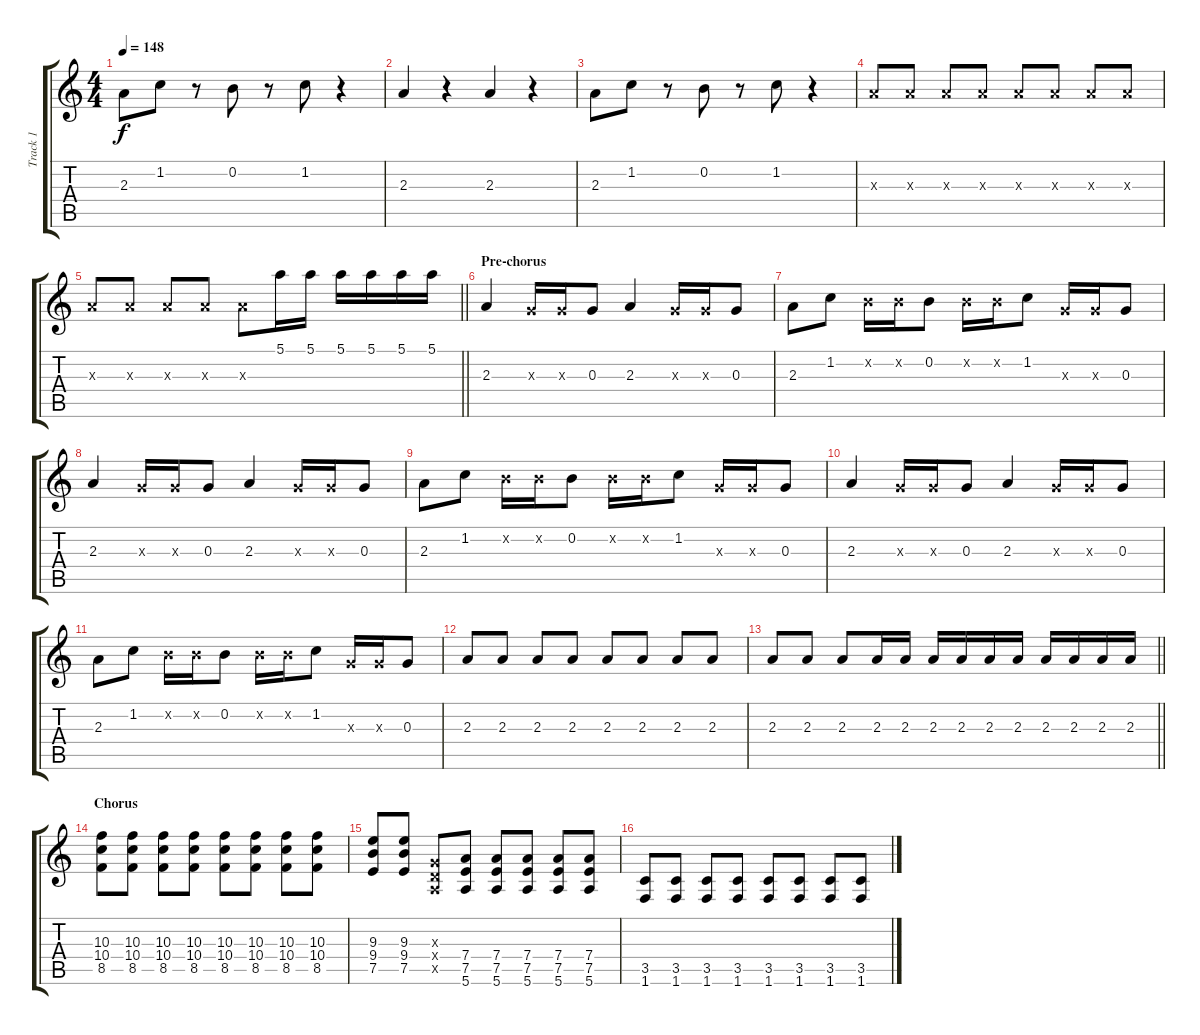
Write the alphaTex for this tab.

\track ("Track 1" "Track 1") {instrument electricguitarclean}
\staff {score tabs}
\tuning (E4 B3 G3 D3 A2 E2) {hide}
\ts (4 4)
\tempo 148
\clef g2
\ks c
2.3.8{dy f} 1.2.8 r.8 0.2.8 r.8 1.2.8 r.4 |
2.3.4 r.4 2.3.4 r.4 |
2.3.8 1.2.8 r.8 0.2.8 r.8 1.2.8 r.4 |
2.3{x}.8 2.3{x}.8 2.3{x}.8 2.3{x}.8 2.3{x}.8 2.3{x}.8 2.3{x}.8 2.3{x}.8 |
\barLineRight lightlight
2.3{x}.8 2.3{x}.8 2.3{x}.8 2.3{x}.8 2.3{x}.8 5.1.16 5.1.16 5.1.16 5.1.16 5.1.16 5.1.16 |
\section ("" "Pre-chorus")
2.3.4 0.3{x}.16 0.3{x}.16 0.3.8 2.3.4 0.3{x}.16 0.3{x}.16 0.3.8 |
2.3.8 1.2.8 0.2{x}.16 0.2{x}.16 0.2.8 0.2{x}.16 0.2{x}.16 1.2.8 0.3{x}.16 0.3{x}.16 0.3.8 |
2.3.4 0.3{x}.16 0.3{x}.16 0.3.8 2.3.4 0.3{x}.16 0.3{x}.16 0.3.8 |
2.3.8 1.2.8 0.2{x}.16 0.2{x}.16 0.2.8 0.2{x}.16 0.2{x}.16 1.2.8 0.3{x}.16 0.3{x}.16 0.3.8 |
2.3.4 0.3{x}.16 0.3{x}.16 0.3.8 2.3.4 0.3{x}.16 0.3{x}.16 0.3.8 |
2.3.8 1.2.8 0.2{x}.16 0.2{x}.16 0.2.8 0.2{x}.16 0.2{x}.16 1.2.8 0.3{x}.16 0.3{x}.16 0.3.8 |
2.3.8 2.3.8 2.3.8 2.3.8 2.3.8 2.3.8 2.3.8 2.3.8 |
\barLineRight lightlight
2.3.8 2.3.8 2.3.8 2.3.16 2.3.16 2.3.16 2.3.16 2.3.16 2.3.16 2.3.16 2.3.16 2.3.16 2.3.16 |
\section ("" "Chorus")
(10.3 10.4 8.5).8 (10.3 10.4 8.5).8 (10.3 10.4 8.5).8 (10.3 10.4 8.5).8 (10.3 10.4 8.5).8 (10.3 10.4 8.5).8 (10.3 10.4 8.5).8 (10.3 10.4 8.5).8 |
(9.3 9.4 7.5).8 (9.3 9.4 7.5).8 (0.3{x} 0.4{x} 0.5{x}).8 (7.4 7.5 5.6).8 (7.4 7.5 5.6).8 (7.4 7.5 5.6).8 (7.4 7.5 5.6).8 (7.4 7.5 5.6).8 |
(3.5 1.6).8 (3.5 1.6).8 (3.5 1.6).8 (3.5 1.6).8 (3.5 1.6).8 (3.5 1.6).8 (3.5 1.6).8 (3.5 1.6).8
